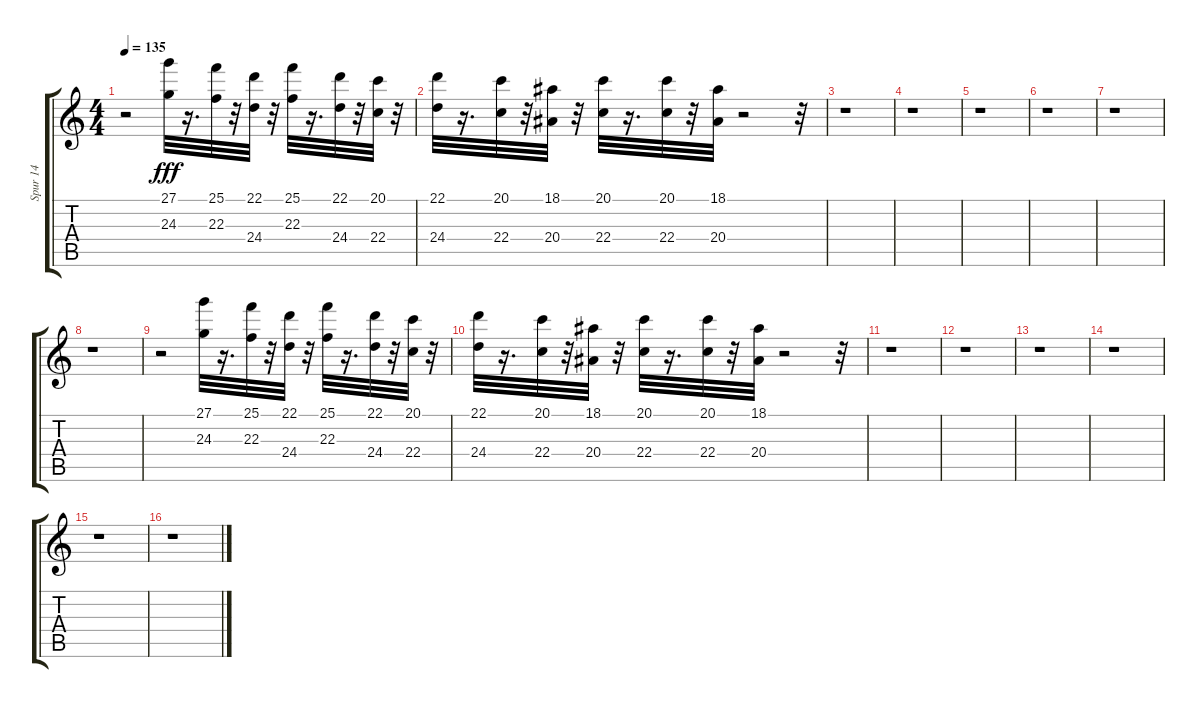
\track ("Spur 14" "Spur 14") {instrument stringensemble1}
\staff {score tabs}
\tuning (E4 B3 G3 D3 A2 E2) {hide}
\ts (4 4)
\tempo 135
\clef g2
\ks c
r.2{dy fff} (27.1 24.3).32 r.16{d} (25.1 22.3).32 r.32 (22.1 24.4).32 r.32 (25.1 22.3).32 r.16{d} (22.1 24.4).32 r.32 (20.1 22.4).32 r.32 |
(22.1 24.4).32 r.16{d} (20.1 22.4).32 r.32 (18.1 20.4).32 r.32 (20.1 22.4).32 r.16{d} (20.1 22.4).32 r.32 (18.1 20.4).32 r.2 r.32 |
r.1 |
r.1 |
r.1 |
r.1 |
r.1 |
r.1 |
r.2 (27.1 24.3).32 r.16{d} (25.1 22.3).32 r.32 (22.1 24.4).32 r.32 (25.1 22.3).32 r.16{d} (22.1 24.4).32 r.32 (20.1 22.4).32 r.32 |
(22.1 24.4).32 r.16{d} (20.1 22.4).32 r.32 (18.1 20.4).32 r.32 (20.1 22.4).32 r.16{d} (20.1 22.4).32 r.32 (18.1 20.4).32 r.2 r.32 |
r.1 |
r.1 |
r.1 |
r.1 |
r.1 |
r.1
